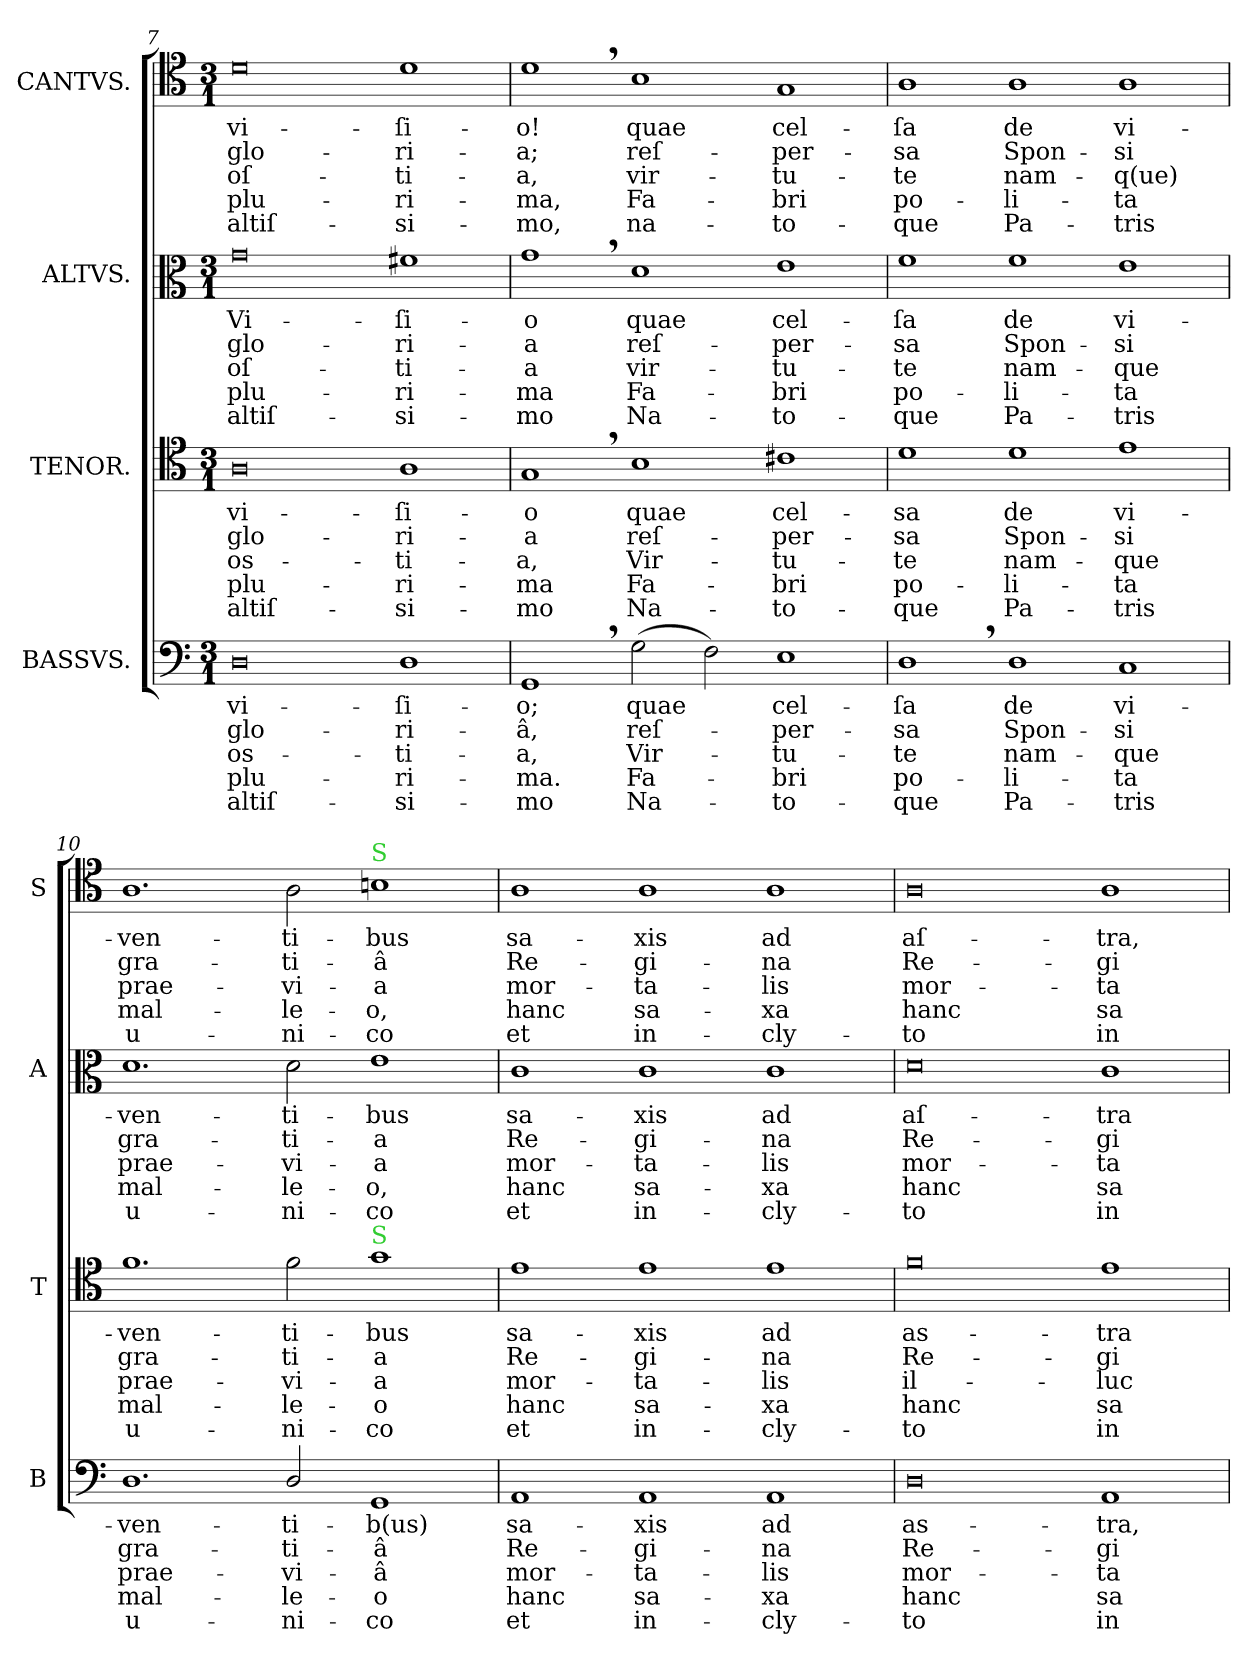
**kern	**text	**text	**text	**text	**text	**kern	**text	**text	**text	**text	**text	**kern	**text	**text	**text	**text	**text	**kern	**text	**text	**text	**text	**text
*part4	*part4	*part4	*part4	*part4	*part4	*part3	*part3	*part3	*part3	*part3	*part3	*part2	*part2	*part2	*part2	*part2	*part2	*part1	*part1	*part1	*part1	*part1	*part1
*staff4	*staff4	*staff4	*staff4	*staff4	*staff4	*staff3	*staff3	*staff3	*staff3	*staff3	*staff3	*staff2	*staff2	*staff2	*staff2	*staff2	*staff2	*staff1	*staff1	*staff1	*staff1	*staff1	*staff1
*I"BASSVS.	*	*	*	*	*	*I"TENOR.	*	*	*	*	*	*I"ALTVS.	*	*	*	*	*	*I"CANTVS.	*	*	*	*	*
*I'B	*	*	*	*	*	*I'T	*	*	*	*	*	*I'A	*	*	*	*	*	*I'S	*	*	*	*	*
*clefF4	*	*	*	*	*	*clefC4	*	*	*	*	*	*clefC3	*	*	*	*	*	*clefC4	*	*	*	*	*
*k[]	*	*	*	*	*	*k[]	*	*	*	*	*	*k[]	*	*	*	*	*	*k[]	*	*	*	*	*
*M3/1	*	*	*	*	*	*M3/1	*	*	*	*	*	*M3/1	*	*	*	*	*	*M3/1	*	*	*	*	*
=7	=7	=7	=7	=7	=7	=7	=7	=7	=7	=7	=7	=7	=7	=7	=7	=7	=7	=7	=7	=7	=7	=7	=7
0D	vi-	glo-	os-	plu-	altiſ-	0A	vi-	glo-	os-	plu-	altiſ-	0g	Vi-	glo-	oſ-	plu-	altiſ-	0d	vi-	glo-	oſ-	plu-	altiſ-
1D	-ſi-	-ri-	-ti-	-ri-	-si-	1A	-ſi-	-ri-	-ti-	-ri-	-si-	1f#X	-ſi-	-ri-	-ti-	-ri-	-si-	1d	-ſi-	-ri-	-ti-	-ri-	-si-
=8	=8	=8	=8	=8	=8	=8	=8	=8	=8	=8	=8	=8	=8	=8	=8	=8	=8	=8	=8	=8	=8	=8	=8
1GG,	-o;	-â,	-a,	-ma.	-mo	1G,	-o	-a	-a,	-ma	-mo	1g,	-o	-a	-a	-ma	-mo	1d,	-o!	-a;	-a,	-ma,	-mo,
(2G\	quae	reſ-	Vir-	Fa-	Na-	1B	quae	reſ-	Vir-	Fa-	Na-	1d	quae	reſ-	vir-	Fa-	Na-	1B	quae	reſ-	vir-	Fa-	na-
2F\)	.	.	.	.	.	.	.	.	.	.	.	.	.	.	.	.	.	.	.	.	.	.	.
1E	cel-	-per-	-tu-	-bri	-to-	1c#X	cel-	-per-	-tu-	-bri	-to-	1e	cel-	-per-	-tu-	-bri	-to-	1G	cel-	-per-	-tu-	-bri	-to-
=9	=9	=9	=9	=9	=9	=9	=9	=9	=9	=9	=9	=9	=9	=9	=9	=9	=9	=9	=9	=9	=9	=9	=9
1D,	-ſa	-sa	-te	po-	-que	1d	-sa	-sa	-te	po-	-que	1f	-ſa	-sa	-te	po-	-que	1A	-ſa	-sa	-te	po-	-que
1D	de	Spon-	nam-	-li-	Pa-	1d	de	Spon-	nam-	-li-	Pa-	1f	de	Spon-	nam-	-li-	Pa-	1A	de	Spon-	nam-	-li-	Pa-
1C	vi-	-si	-que	-ta	-tris	1e	vi-	-si	-que	-ta	-tris	1e	vi-	-si	-que	-ta	-tris	1A	vi-	-si	-q(ue)	-ta	-tris
=10	=10	=10	=10	=10	=10	=10	=10	=10	=10	=10	=10	=10	=10	=10	=10	=10	=10	=10	=10	=10	=10	=10	=10
1.D	-ven-	gra-	prae-	mal-	u-	1.f	-ven-	gra-	prae-	mal-	u-	1.d	-ven-	gra-	prae-	mal-	u-	1.A	-ven-	gra-	prae-	mal-	u-
2D/	-ti-	-ti-	-vi-	-le-	-ni-	2f\	-ti-	-ti-	-vi-	-le-	-ni-	2d\	-ti-	-ti-	-vi-	-le-	-ni-	2A\	-ti-	-ti-	-vi-	-le-	-ni-
!	!	!	!	!	!	!	!	!	!	!	!	!	!	!	!	!	!	!LO:TX:a:color=limegreen:t=S	!	!	!	!	!
!	!	!	!	!	!	!LO:TX:a:color=limegreen:t=S	!	!	!	!	!	!	!	!	!	!	!	!	!	!	!	!	!
1GG	-b(us)	-â	-â	-o	-co	1g	-bus	-a	-a	-o	-co	1e	-bus	-a	-a	-o,	-co	1Bn	-bus	-â	-a	-o,	-co
=11	=11	=11	=11	=11	=11	=11	=11	=11	=11	=11	=11	=11	=11	=11	=11	=11	=11	=11	=11	=11	=11	=11	=11
1AA	sa-	Re-	mor-	hanc	et	1e	sa-	Re-	mor-	hanc	et	1c	sa-	Re-	mor-	hanc	et	1A	sa-	Re-	mor-	hanc	et
1AA	-xis	-gi-	-ta-	sa-	in-	1e	-xis	-gi-	-ta-	sa-	in-	1c	-xis	-gi-	-ta-	sa-	in-	1A	-xis	-gi-	-ta-	sa-	in-
1AA	ad	-na	-lis	-xa	-cly-	1e	ad	-na	-lis	-xa	-cly-	1c	ad	-na	-lis	-xa	-cly-	1A	ad	-na	-lis	-xa	-cly-
=12	=12	=12	=12	=12	=12	=12	=12	=12	=12	=12	=12	=12	=12	=12	=12	=12	=12	=12	=12	=12	=12	=12	=12
!	!	!LO:LY:i	!LO:LY:i	!LO:LY:i	!	!	!	!LO:LY:i	!	!LO:LY:i	!	!	!	!LO:LY:i	!LO:LY:i	!LO:LY:i	!	!	!	!LO:LY:i	!LO:LY:i	!LO:LY:i	!
0D	as-	Re-	mor-	hanc	-to	0f	as-	Re-	il-	hanc	-to	0d	aſ-	Re-	mor-	hanc	-to	0A	aſ-	Re-	mor-	hanc	-to
!	!	!LO:LY:i	!LO:LY:i	!LO:LY:i	!	!	!	!LO:LY:i	!	!LO:LY:i	!	!	!	!LO:LY:i	!LO:LY:i	!LO:LY:i	!	!	!	!LO:LY:i	!LO:LY:i	!LO:LY:i	!
1AA	-tra,	-gi-	-ta-	sa-	in-	1e	-tra	-gi-	-luc	sa-	in-	1c	-tra	-gi-	-ta-	sa-	in-	1A	-tra,	-gi-	-ta-	sa-	in-
=	=	=	=	=	=	=	=	=	=	=	=	=	=	=	=	=	=	=	=	=	=	=	=
*-	*-	*-	*-	*-	*-	*-	*-	*-	*-	*-	*-	*-	*-	*-	*-	*-	*-	*-	*-	*-	*-	*-	*-
